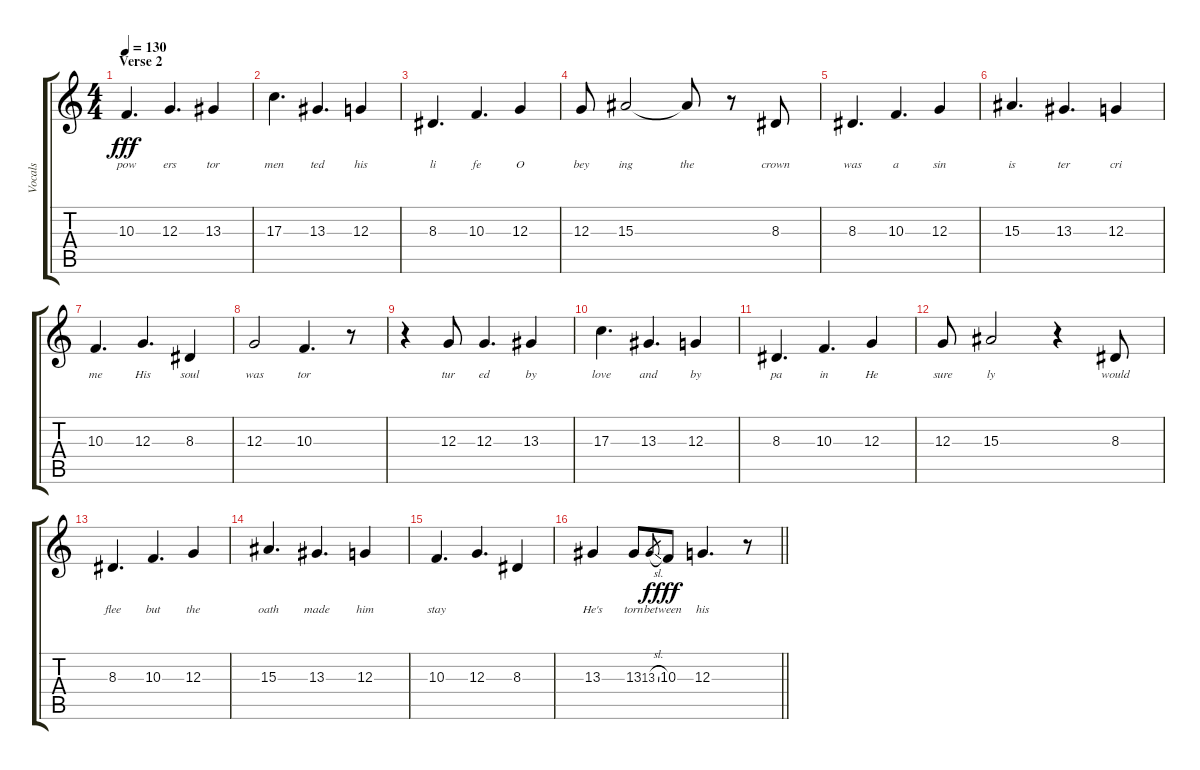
\track ("Vocals" "Vocals") {instrument violin}
\staff {score tabs}
\tuning (E4 B3 G3 D3 A2 E2) {hide}
\ts (4 4)
\section ("" "Verse 2")
\tempo 130
\clef g2
\ks c
10.3.4{d lyrics (0 "pow") lyrics (1 "") lyrics (2 "") lyrics (3 "") lyrics (4 "") dy fff} 12.3.4{d lyrics (0 "ers") lyrics (1 "") lyrics (2 "") lyrics (3 "") lyrics (4 "")} 13.3.4{lyrics (0 "tor") lyrics (1 "") lyrics (2 "") lyrics (3 "") lyrics (4 "")} |
17.3.4{d lyrics (0 "men") lyrics (1 "") lyrics (2 "") lyrics (3 "") lyrics (4 "")} 13.3.4{d lyrics (0 "ted") lyrics (1 "") lyrics (2 "") lyrics (3 "") lyrics (4 "")} 12.3.4{lyrics (0 "his") lyrics (1 "") lyrics (2 "") lyrics (3 "") lyrics (4 "")} |
8.3.4{d lyrics (0 "li") lyrics (1 "") lyrics (2 "") lyrics (3 "") lyrics (4 "")} 10.3.4{d lyrics (0 "fe") lyrics (1 "") lyrics (2 "") lyrics (3 "") lyrics (4 "")} 12.3.4{lyrics (0 "O") lyrics (1 "") lyrics (2 "") lyrics (3 "") lyrics (4 "")} |
12.3.8{lyrics (0 "bey") lyrics (1 "") lyrics (2 "") lyrics (3 "") lyrics (4 "")} 15.3.2{lyrics (0 "ing") lyrics (1 "") lyrics (2 "") lyrics (3 "") lyrics (4 "")} 15.3{t}.8{lyrics (0 "the") lyrics (1 "") lyrics (2 "") lyrics (3 "") lyrics (4 "")} r.8 8.3.8{lyrics (0 "crown") lyrics (1 "") lyrics (2 "") lyrics (3 "") lyrics (4 "")} |
8.3.4{d lyrics (0 "was") lyrics (1 "") lyrics (2 "") lyrics (3 "") lyrics (4 "")} 10.3.4{d lyrics (0 "a") lyrics (1 "") lyrics (2 "") lyrics (3 "") lyrics (4 "")} 12.3.4{lyrics (0 "sin") lyrics (1 "") lyrics (2 "") lyrics (3 "") lyrics (4 "")} |
15.3.4{d lyrics (0 "is") lyrics (1 "") lyrics (2 "") lyrics (3 "") lyrics (4 "")} 13.3.4{d lyrics (0 "ter") lyrics (1 "") lyrics (2 "") lyrics (3 "") lyrics (4 "")} 12.3.4{lyrics (0 "cri") lyrics (1 "") lyrics (2 "") lyrics (3 "") lyrics (4 "")} |
10.3.4{d lyrics (0 "me") lyrics (1 "") lyrics (2 "") lyrics (3 "") lyrics (4 "")} 12.3.4{d lyrics (0 "His") lyrics (1 "") lyrics (2 "") lyrics (3 "") lyrics (4 "")} 8.3.4{lyrics (0 "soul") lyrics (1 "") lyrics (2 "") lyrics (3 "") lyrics (4 "")} |
12.3.2{lyrics (0 "was") lyrics (1 "") lyrics (2 "") lyrics (3 "") lyrics (4 "")} 10.3.4{d lyrics (0 "tor") lyrics (1 "") lyrics (2 "") lyrics (3 "") lyrics (4 "")} r.8 |
r.4 12.3.8{lyrics (0 "tur") lyrics (1 "") lyrics (2 "") lyrics (3 "") lyrics (4 "")} 12.3.4{d lyrics (0 "ed") lyrics (1 "") lyrics (2 "") lyrics (3 "") lyrics (4 "")} 13.3.4{lyrics (0 "by") lyrics (1 "") lyrics (2 "") lyrics (3 "") lyrics (4 "")} |
17.3.4{d lyrics (0 "love") lyrics (1 "") lyrics (2 "") lyrics (3 "") lyrics (4 "")} 13.3.4{d lyrics (0 "and") lyrics (1 "") lyrics (2 "") lyrics (3 "") lyrics (4 "")} 12.3.4{lyrics (0 "by") lyrics (1 "") lyrics (2 "") lyrics (3 "") lyrics (4 "")} |
8.3.4{d lyrics (0 "pa") lyrics (1 "") lyrics (2 "") lyrics (3 "") lyrics (4 "")} 10.3.4{d lyrics (0 "in") lyrics (1 "") lyrics (2 "") lyrics (3 "") lyrics (4 "")} 12.3.4{lyrics (0 "He") lyrics (1 "") lyrics (2 "") lyrics (3 "") lyrics (4 "")} |
12.3.8{lyrics (0 "sure") lyrics (1 "") lyrics (2 "") lyrics (3 "") lyrics (4 "")} 15.3.2{lyrics (0 "ly") lyrics (1 "") lyrics (2 "") lyrics (3 "") lyrics (4 "")} r.4 8.3.8{lyrics (0 "would") lyrics (1 "") lyrics (2 "") lyrics (3 "") lyrics (4 "")} |
8.3.4{d lyrics (0 "flee") lyrics (1 "") lyrics (2 "") lyrics (3 "") lyrics (4 "")} 10.3.4{d lyrics (0 "but") lyrics (1 "") lyrics (2 "") lyrics (3 "") lyrics (4 "")} 12.3.4{lyrics (0 "the") lyrics (1 "") lyrics (2 "") lyrics (3 "") lyrics (4 "")} |
15.3.4{d lyrics (0 "oath") lyrics (1 "") lyrics (2 "") lyrics (3 "") lyrics (4 "")} 13.3.4{d lyrics (0 "made") lyrics (1 "") lyrics (2 "") lyrics (3 "") lyrics (4 "")} 12.3.4{lyrics (0 "him") lyrics (1 "") lyrics (2 "") lyrics (3 "") lyrics (4 "")} |
10.3.4{d lyrics (0 "stay") lyrics (1 "") lyrics (2 "") lyrics (3 "") lyrics (4 "")} 12.3.4{d lyrics (0 "") lyrics (1 "") lyrics (2 "") lyrics (3 "") lyrics (4 "")} 8.3.4{lyrics (0 "") lyrics (1 "") lyrics (2 "") lyrics (3 "") lyrics (4 "")} |
\barLineRight lightlight
13.3.4{lyrics (0 "He's") lyrics (1 "") lyrics (2 "") lyrics (3 "") lyrics (4 "")} 13.3.8{lyrics (0 "torn") lyrics (1 "") lyrics (2 "") lyrics (3 "") lyrics (4 "")} 13.3{sl}.8{lyrics (0 "be") lyrics (1 "") lyrics (2 "") lyrics (3 "") lyrics (4 "") gr dy f} 10.3.8{lyrics (0 "tween") lyrics (1 "") lyrics (2 "") lyrics (3 "") lyrics (4 "") dy fff} 12.3.4{d lyrics (0 "his") lyrics (1 "") lyrics (2 "") lyrics (3 "") lyrics (4 "")} r.8
